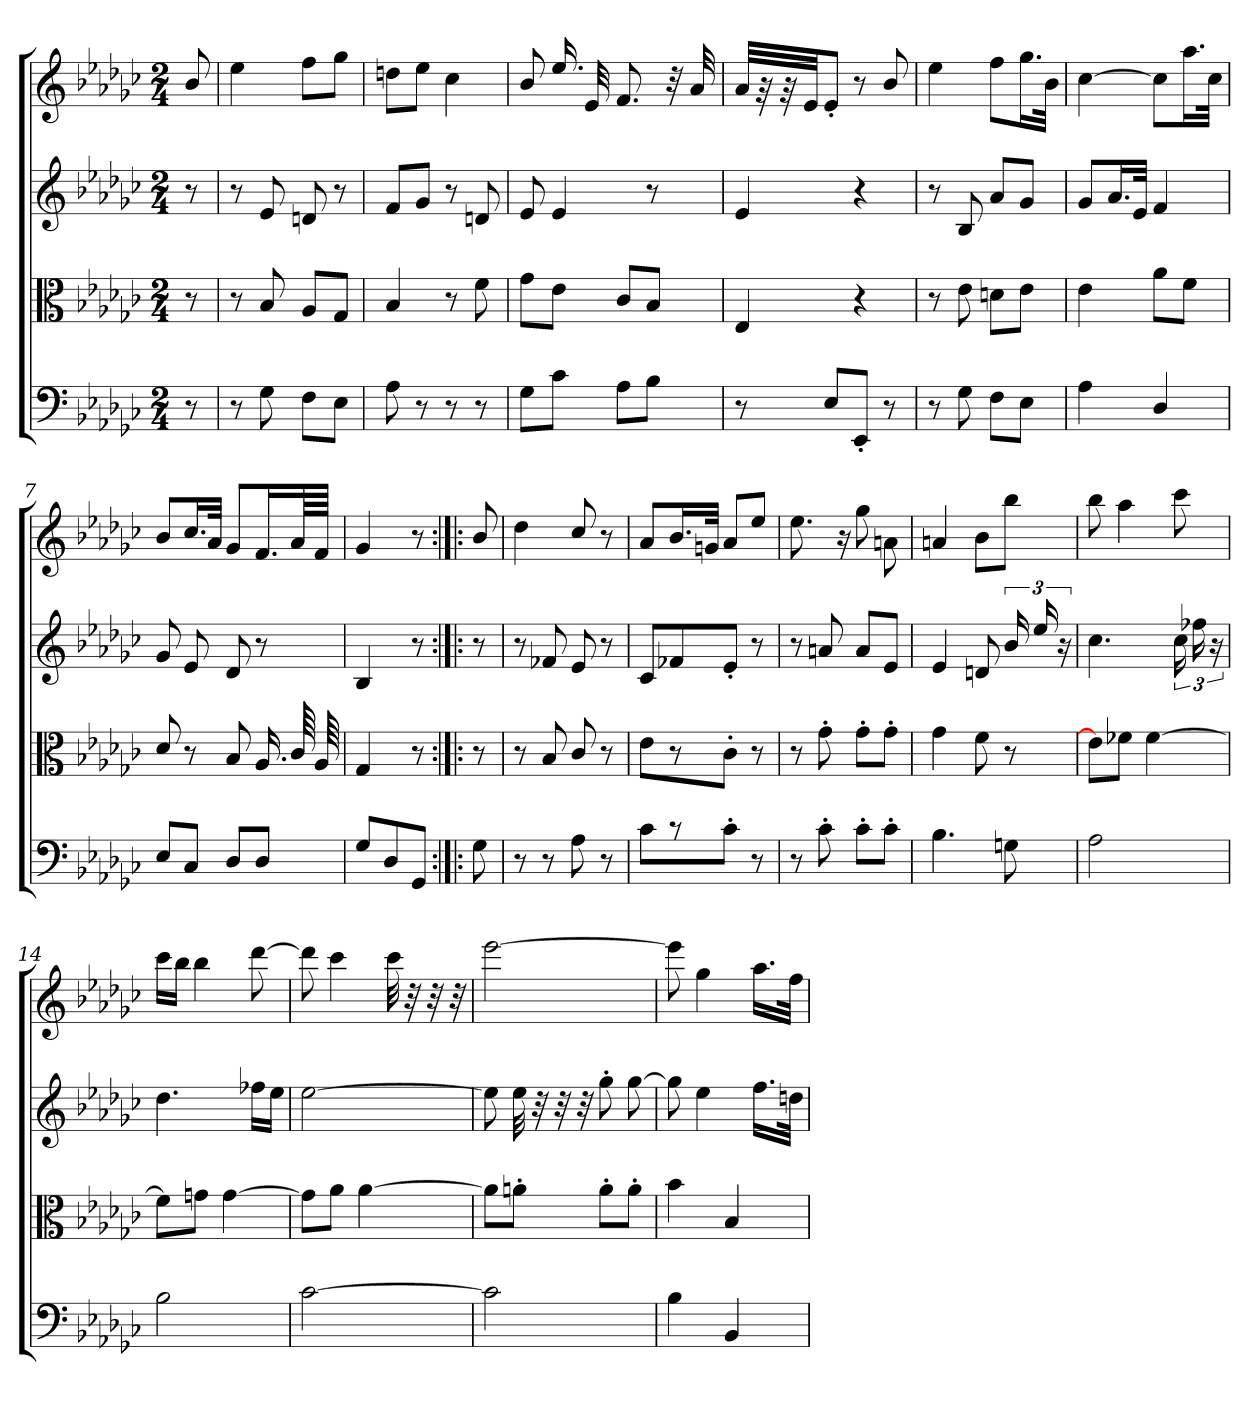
**kern	**kern	**kern	**kern
*part4	*part3	*part2	*part1
*staff4	*staff3	*staff2	*staff1
*clefF4	*clefC3	*clefG2	*clefG2
*k[b-e-a-d-g-c-]	*k[b-e-a-d-g-c-]	*k[b-e-a-d-g-c-]	*k[b-e-a-d-g-c-]
*e-:	*e-:	*e-:	*e-:
*M2/4	*M2/4	*M2/4	*M2/4
=	=	=	=
8r	8r	8r	8b-/
=1	=1	=1	=1
8r	8r	8r	4ee-\
8G-\	8B-/	8e-/	.
8F\L	8A-/L	8dn/	8ff\L
8E-\J	8G-/J	8r	8gg-\J
=2	=2	=2	=2
8A-\	4B-/	8f/L	8ddn\L
8r	.	8g-/J	8ee-\J
8r	8r	8r	4cc-\
8r	8f\	8dn/	.
=3	=3	=3	=3
8G-\L	8g-\L	8e-/	8b-/
8c-\J	8e-\J	4e-/	16.ee-/
.	.	.	32e-/
8A-\L	8c-/L	.	8.f/
8B-\J	8B-/J	8r	.
.	.	.	32r
.	.	.	32a-/
=4	=4	=4	=4
8r	4E-/	4e-/	32a-/LLL
.	.	.	32r
.	.	.	32r
.	.	.	32e-/JJ
8E-/L	.	.	8e-'/J
8EE-'/J	4r	4r	8r
8r	.	.	8b-/
=5	=5	=5	=5
8r	8r	8r	4ee-\
8G-\	8e-\	8B-/	.
8F\L	8dn\L	8a-/L	8ff\L
8E-\J	8e-\J	8g-/J	16.gg-\L
.	.	.	32b-\JJk
=6	=6	=6	=6
4A-\	4e-\	8g-/L	[4cc-\
.	.	16.a-/L	.
.	.	32e-/JJk	.
4D-/	8a-\L	4f/	8cc-\L]
.	8f\J	.	16.aa-\L
.	.	.	32cc-\JJk
=7	=7	=7	=7
8E-/L	8d-/	8g-/	8b-/L
8C-/J	8r	8e-/	16.cc-/L
.	.	.	32a-/JJk
8D-/L	8B-/	8d-/	8g-/L
8D-/J	16.A-/	8r	16.f/L
.	64c-/	.	64a-/LL
.	64A-/	.	64f/JJJJ
=8	=8	=8	=8
8G-/L	4G-/	4B-/	4g-/
8D-/	.	.	.
8GG-/J	8r	8r	8r
=:|!|:	=:|!|:	=:|!|:	=:|!|:
8G-\	8r	8r	8b-/
=9	=9	=9	=9
8r	8r	8r	4dd-\
8r	8B-/	8f-X/	.
8A-\	8c-/	8e-/	8cc-/
8r	8r	8r	8r
=10	=10	=10	=10
8c-\L	8e-\L	8c-/L	8a-/L
8r	8r	8f-X/	16.b-/L
.	.	.	32gn/JJk
8c-'\J	8c-'\J	8e-'/J	8a-/L
8r	8r	8r	8ee-/J
=11	=11	=11	=11
8r	8r	8r	8.ee-\
8c-'\	8g-'\	8an/	.
.	.	.	16r
8c-'\L	8g-'\L	8a/L	8gg-\
8c-'\J	8g-'\J	8e-/J	8an\
=12	=12	=12	=12
4.B-\	4g-\	4e-/	4an/
.	8f\	8dn/	8b-\L
8Gn\	8r	24b-/	8bb-\J
.	.	24ee-/	.
.	.	24r	.
=13	=13	=13	=13
2A-\	8e-\L]	4.cc-\	8bb-\
.	8f-X\J	.	4aa-\
.	[4f-\	.	.
.	.	24cc-\	8ccc-\
.	.	24ff-X\	.
.	.	24r	.
=14	=14	=14	=14
2B-\	8f-\L]	4.dd-\	16ccc-\LL
.	.	.	16bb-\JJ
.	8gn\J	.	4bb-\
.	[4g\	.	.
.	.	16ff-X\LL	[8ddd-\
.	.	16ee-\JJ	.
=15	=15	=15	=15
[2c-\	8g\L]	[2ee-\	8ddd-\]
.	8a-\J	.	4ccc-\
.	[4a-\	.	.
.	.	.	32ccc-\
.	.	.	32r
.	.	.	32r
.	.	.	32r
=16	=16	=16	=16
2c-\]	8a-\L]	8ee-\]	[2eee-\
.	8an'\J	32ee-\	.
.	.	32r	.
.	.	32r	.
.	.	32r	.
.	8a'\L	8gg-'\	.
.	8a'\J	[8gg-\	.
=17	=17	=17	=17
4B-\	4b-\	8gg-\]	8eee-\]
.	.	4ee-\	4gg-\
4BB-/	4B-/	.	.
.	.	16.ff\LL	16.aa-\LL
.	.	32ddn\JJk	32ff\JJk
=	=	=	=
*-	*-	*-	*-
